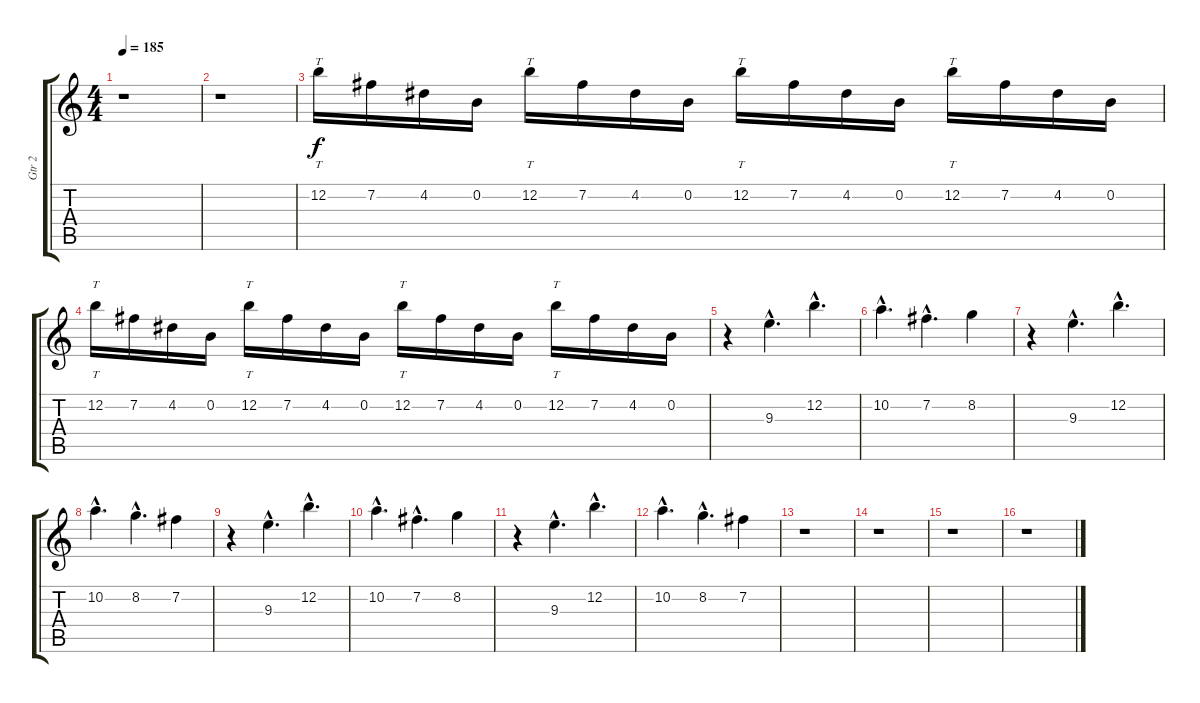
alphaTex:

\track ("Gtr 2" "Gtr 2") {instrument distortionguitar}
\staff {score tabs}
\tuning (E4 B3 G3 D3 A2 E2) {hide}
\ts (4 4)
\tempo 185
\clef g2
\ks c
r.1{dy f} |
r.1 |
12.2.16{tt} 7.2.16 4.2.16 0.2.16 12.2.16{tt} 7.2.16 4.2.16 0.2.16 12.2.16{tt} 7.2.16 4.2.16 0.2.16 12.2.16{tt} 7.2.16 4.2.16 0.2.16 |
12.2.16{tt} 7.2.16 4.2.16 0.2.16 12.2.16{tt} 7.2.16 4.2.16 0.2.16 12.2.16{tt} 7.2.16 4.2.16 0.2.16 12.2.16{tt} 7.2.16 4.2.16 0.2.16 |
r.4 9.3{hac}.4{d} 12.2{hac}.4{d} |
10.2{hac}.4{d} 7.2{hac}.4{d} 8.2.4 |
r.4 9.3{hac}.4{d} 12.2{hac}.4{d} |
10.2{hac}.4{d} 8.2{hac}.4{d} 7.2.4 |
r.4 9.3{hac}.4{d} 12.2{hac}.4{d} |
10.2{hac}.4{d} 7.2{hac}.4{d} 8.2.4 |
r.4 9.3{hac}.4{d} 12.2{hac}.4{d} |
10.2{hac}.4{d} 8.2{hac}.4{d} 7.2.4 |
r.1 |
r.1 |
r.1 |
r.1
